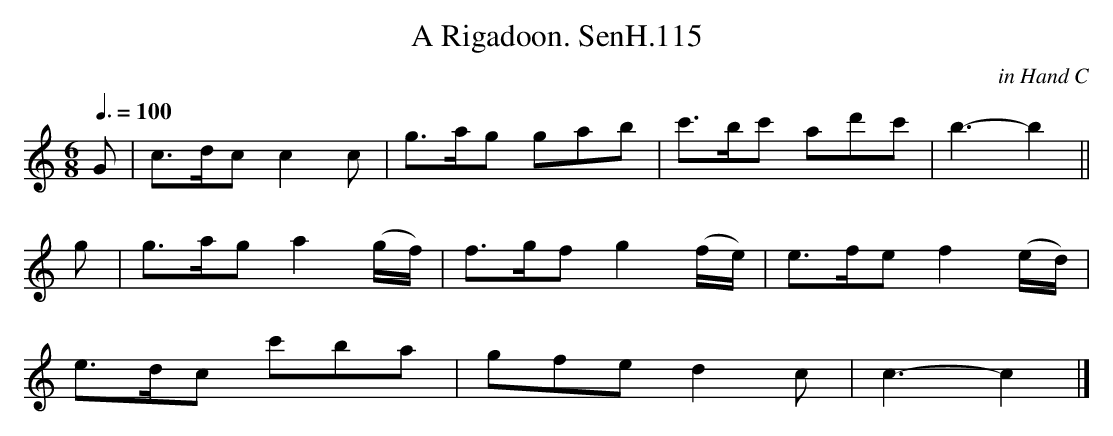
X:1
T:Rigadoon. SenH.115, A
C:in Hand C
Q:3/8=100
M:6/8
L:1/8
K:C
G | c>dc c2c | g>ag gab | c'>bc' ad'c' | b3-b2 ||
g |g>ag a2(g/f/) | f>gf g2 (f/e/) | e>fe f2(e/d/) |
e>dc c'ba |gfe d2c | c3-c2 |]
